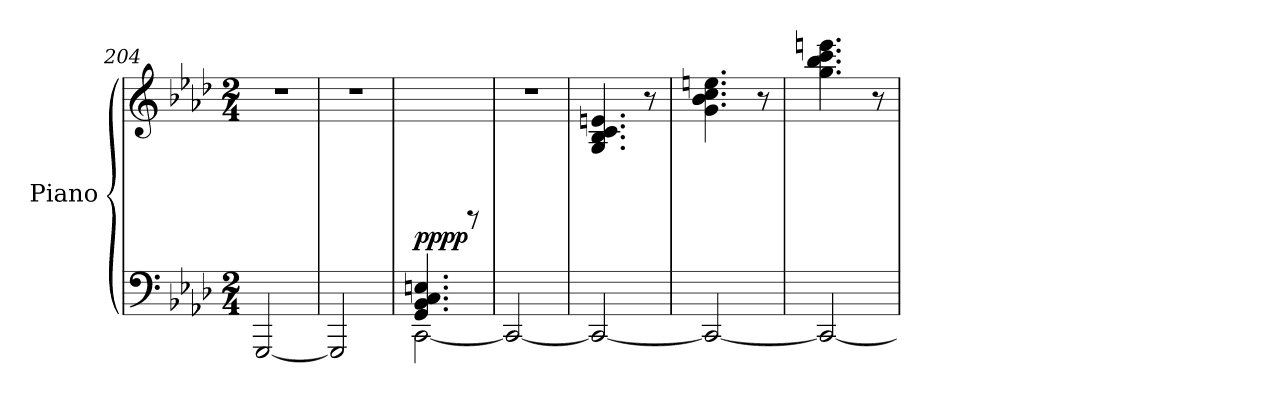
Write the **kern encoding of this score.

**kern	**kern	**dynam
*part1	*part1	*part1
*staff2	*staff1	*staff1/2
*I"Piano	*	*
*I'Pno	*	*
*clefF4	*clefG2	*
*k[b-e-a-d-]	*k[b-e-a-d-]	*
*A-:	*A-:	*
*M2/4	*M2/4	*
=204	=204	=204
[2GGG/	2r	.
=205	=205	=205
2GGG/]	2r	.
=206	=206	=206
*^	*	*
!	!	!	!LO:DY:b=2
!	!	!	!LO:DY:n=1:a=2
4.GG/ 4.BB-/ 4.C/ 4.En/	[2CC\	4.ryy	pp pp
8ryy	.	8rAAA	.
*v	*v	*	*
=207	=207	=207
2CC/_	2r	.
=208	=208	=208
2CC/_	4.G/ 4.B-/ 4.c/ 4.en/	.
.	8r	.
!!LO:PB:g=z
=209	=209	=209
2CC/_	4.g\ 4.b-\ 4.cc\ 4.een\	.
.	8r	.
=210	=210	=210
2CC/_	4.gg\ 4.bb-\ 4.ccc\ 4.eeen\	.
.	8r	.
=	=	=
*-	*-	*-
